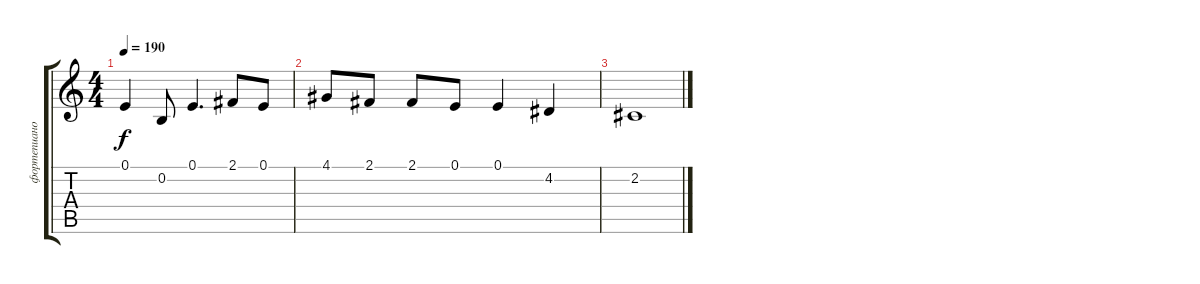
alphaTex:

\track ("фортепиано (мелодия)" "фортепиано") {instrument acousticgrandpiano}
\staff {score tabs}
\tuning (E4 B3 G3 D3 A2 E2) {hide}
\ts (4 4)
\tempo 190
\clef g2
\ks c
0.1.4{dy f} 0.2.8 0.1.4{d} 2.1.8 0.1.8 |
4.1.8 2.1.8 2.1.8 0.1.8 0.1.4 4.2.4 |
2.2.1
